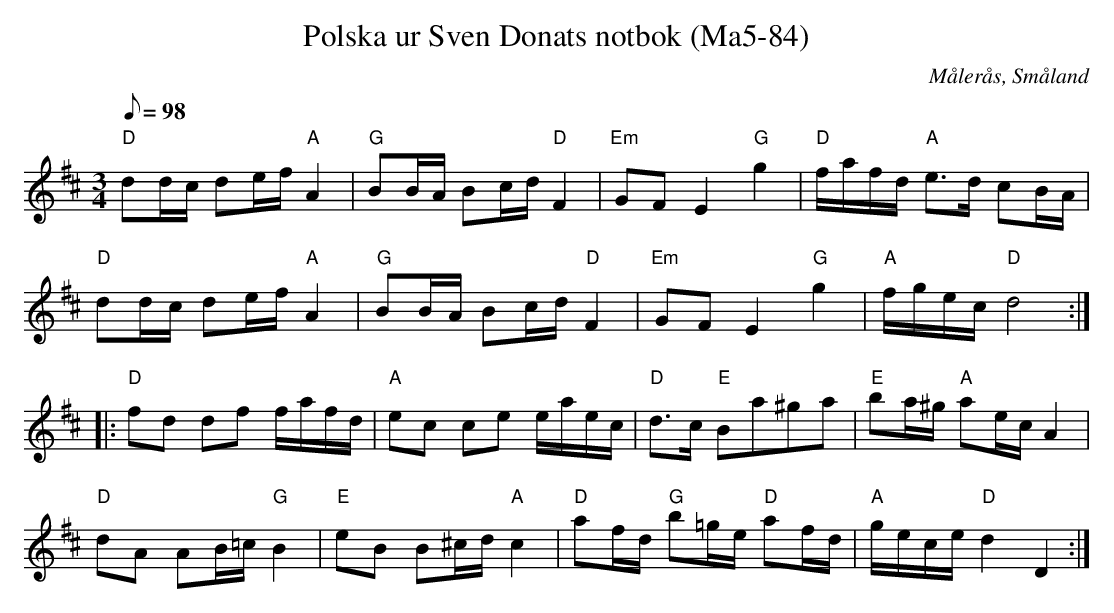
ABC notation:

X:1
T: Polska ur Sven Donats notbok (Ma5-84)
O: Målerås, Småland
M: 3/4
L: 1/8
K: D
Q:98
"D"dd/2c/2 de/2f/2 "A"A2|"G"BB/2A/2 Bc/2d/2 "D"F2|"Em"GF E2 "G"g2 |"D"f/2a/2f/2d/2 "A"e3/2d/2 cB/2A/2|
"D"dd/2c/2 de/2f/2 "A"A2|"G"BB/2A/2 Bc/2d/2 "D"F2|"Em"GF E2 "G"g2 |"A"f/2g/2e/2c/2 "D"d4:||:
"D"fd df f/2a/2f/2d/2   |"A"ec ce e/2a/2e/2c/2   |"D"d3/2c/2 "E"Ba^ga | "E"ba/2^g/2 "A"ae/2c/2 A2|
"D"dA AB/2=c/2 "G"B2    |"E"eB B^c/2d/2 "A"c2 |"D"af/2d/2 "G"b=g/2e/2 "D"af/2d/2|"A"g/2e/2c/2e/2 "D"d2 D2:|
